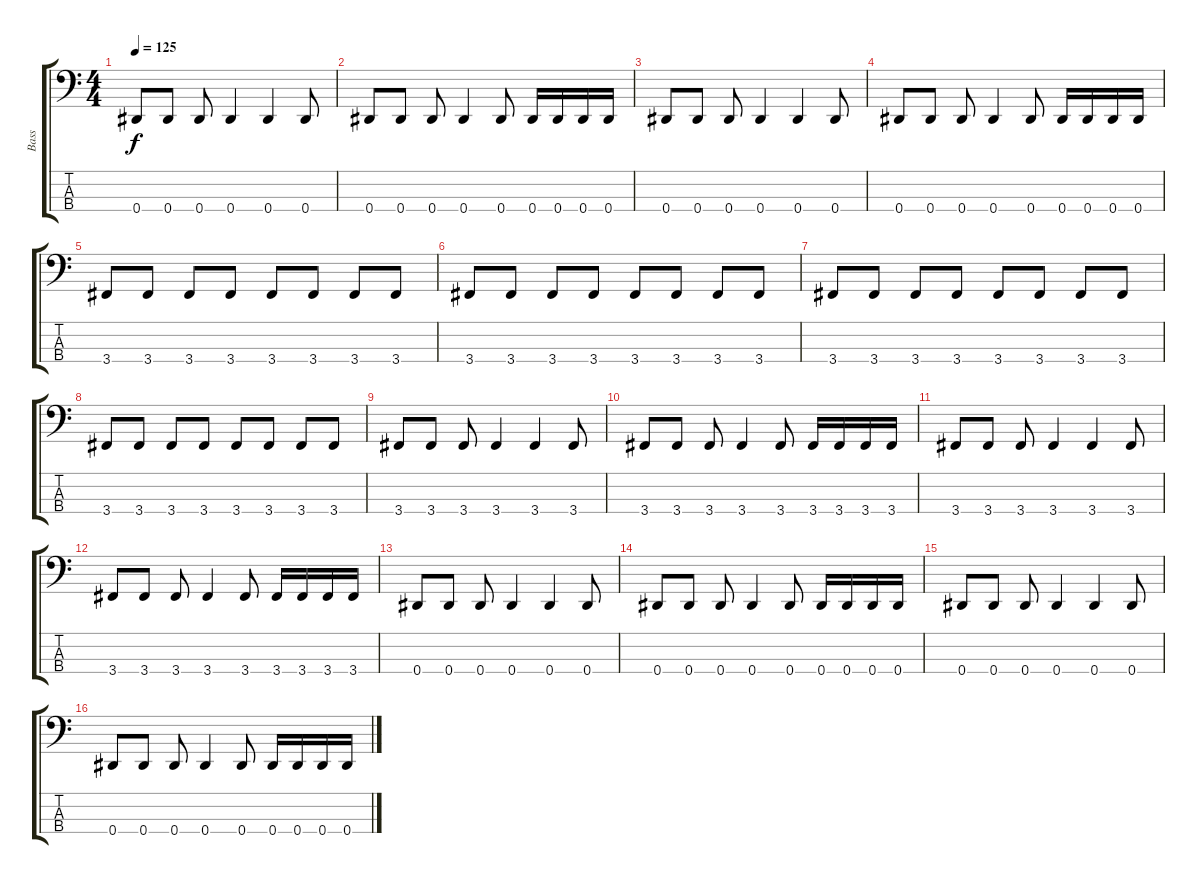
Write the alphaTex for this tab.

\track ("Bass" "Bass") {instrument electricbasspick}
\staff {score tabs}
\tuning (Gb2 Db2 Ab1 Eb1) {hide}
\ts (4 4)
\tempo 125
\clef f4
\ks c
0.4.8{dy f} 0.4.8 0.4.8 0.4.4 0.4.4 0.4.8 |
0.4.8 0.4.8 0.4.8 0.4.4 0.4.8 0.4.16 0.4.16 0.4.16 0.4.16 |
0.4.8 0.4.8 0.4.8 0.4.4 0.4.4 0.4.8 |
0.4.8 0.4.8 0.4.8 0.4.4 0.4.8 0.4.16 0.4.16 0.4.16 0.4.16 |
3.4.8 3.4.8 3.4.8 3.4.8 3.4.8 3.4.8 3.4.8 3.4.8 |
3.4.8 3.4.8 3.4.8 3.4.8 3.4.8 3.4.8 3.4.8 3.4.8 |
3.4.8 3.4.8 3.4.8 3.4.8 3.4.8 3.4.8 3.4.8 3.4.8 |
3.4.8 3.4.8 3.4.8 3.4.8 3.4.8 3.4.8 3.4.8 3.4.8 |
3.4.8 3.4.8 3.4.8 3.4.4 3.4.4 3.4.8 |
3.4.8 3.4.8 3.4.8 3.4.4 3.4.8 3.4.16 3.4.16 3.4.16 3.4.16 |
3.4.8 3.4.8 3.4.8 3.4.4 3.4.4 3.4.8 |
3.4.8 3.4.8 3.4.8 3.4.4 3.4.8 3.4.16 3.4.16 3.4.16 3.4.16 |
0.4.8 0.4.8 0.4.8 0.4.4 0.4.4 0.4.8 |
0.4.8 0.4.8 0.4.8 0.4.4 0.4.8 0.4.16 0.4.16 0.4.16 0.4.16 |
0.4.8 0.4.8 0.4.8 0.4.4 0.4.4 0.4.8 |
0.4.8 0.4.8 0.4.8 0.4.4 0.4.8 0.4.16 0.4.16 0.4.16 0.4.16
